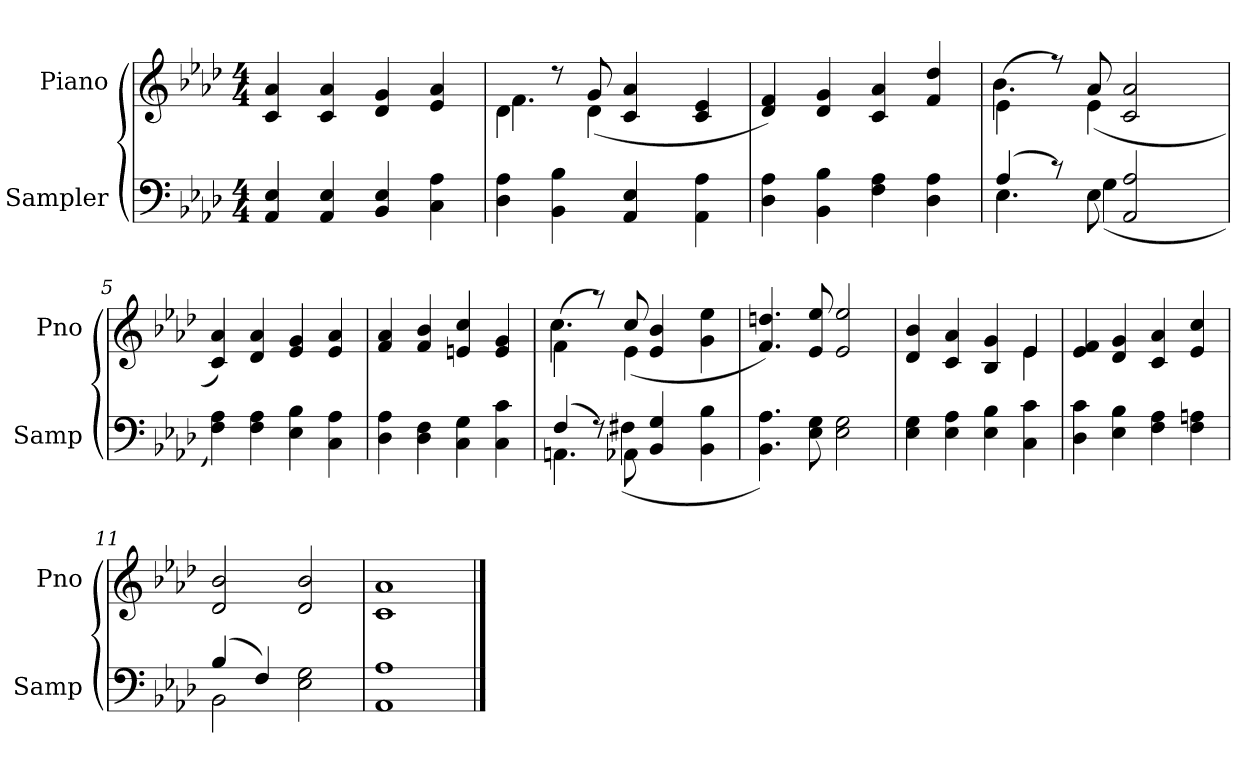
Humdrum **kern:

**kern	**kern
*part2	*part1
*staff2	*staff1
*I"Sampler	*I"Piano
*I'Samp	*I'Pno
*clefF4	*clefG2
*k[b-e-a-d-]	*k[b-e-a-d-]
*A-:	*A-:
*M4/4	*M4/4
=1	=1
4AA- 4E-	4c 4a-
4AA- 4E-	4c 4a-
4BB- 4E-	4d- 4g
4C 4A-	4e- 4a-
=2	=2
*	*^
4D- 4A-	4d-\	4.f
4BB- 4B-	8r	.
.	8g/	(4d-
4AA- 4E-	4c 4a-	.
.	.	4.ryy
4AA- 4A-	4c 4e-	.
*	*v	*v
=3	=3
4D- 4A-	4d- 4f)
4BB- 4B-	4d- 4g
4F 4A-	4c 4a-
4D- 4A-	4f 4dd-
=4	=4
*^	*^
(4A-/	4.E-	(4e-\	4.b-
8r)	.	8r)	.
8E-\	(4G	8a-/	(4e-
2AA- 2A-	.	2c 2a-	.
.	4.ryy	.	4.ryy
*v	*v	*	*
*	*v	*v
=5	=5
4F 4A-)	4c 4a-)
4F 4A-	4d- 4a-
4E- 4B-	4e- 4g
4C 4A-	4e- 4a-
=6	=6
4D- 4A-	4f 4a-
4D- 4F	4f 4b-
4C 4G	4en 4cc
4C 4c	4e 4g
=7	=7
*^	*^
(4F/	4.AAn	(4f\	4.cc
8r)	.	8r)	.
8AA-\	(4F#X	8cc/	(4e-
4BB- 4G	.	4e- 4b-	.
.	4.ryy	.	4.ryy
4BB- 4B-	.	4g 4ee-	.
*v	*v	*	*
*	*v	*v
=8	=8
4.BB- 4.A-)	4.f 4.ddn)
8E- 8G	8e- 8ee-
2E- 2G	2e- 2ee-
=9	=9
*	*^
4E- 4G	4d- 4b-	2.ryy
4E- 4A-	4c 4a-	.
4E- 4B-	4B- 4g	.
4C 4c	4e-/	4e-
*	*v	*v
=10	=10
4D- 4c	4e- 4f
4E- 4B-	4d- 4g
4F 4A-	4c 4a-
4F 4An	4e- 4cc
=11	=11
*^	*
(4B-/	2BB-	2d- 2b-
4F/)	.	.
2E- 2G	2ryy	2d- 2b-
*v	*v	*
=12	=12
1AA- 1A-	1c 1a-
==	==
*-	*-
